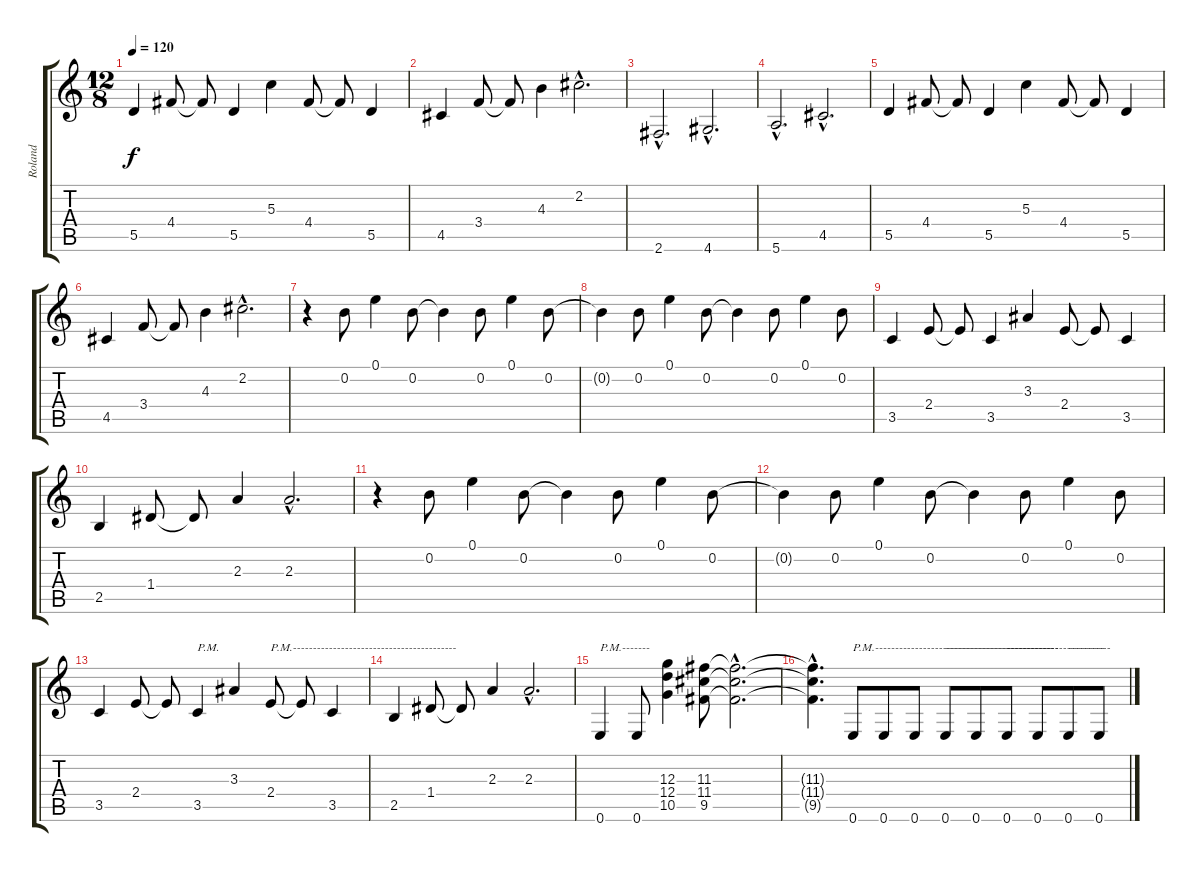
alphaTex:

\track ("Roland" "Roland") {instrument distortionguitar}
\staff {score tabs}
\tuning (E4 B3 G3 D3 A2 E2) {hide}
\ts (12 8)
\tempo 120
\clef g2
\ks c
5.5.4{dy f} 4.4.8 4.4{t}.8 5.5.4 5.3.4 4.4.8 4.4{t}.8 5.5.4 |
4.5.4 3.4.8 3.4{t}.8 4.3.4 2.2{hac}.2{d} |
2.6{hac}.2{d} 4.6{hac}.2{d} |
5.6{hac}.2{d} 4.5{hac}.2{d} |
5.5.4 4.4.8 4.4{t}.8 5.5.4 5.3.4 4.4.8 4.4{t}.8 5.5.4 |
4.5.4 3.4.8 3.4{t}.8 4.3.4 2.2{hac}.2{d} |
r.4 0.2.8 0.1.4 0.2.8 0.2{t}.4 0.2.8 0.1.4 0.2.8 |
0.2{t}.4 0.2.8 0.1.4 0.2.8 0.2{t}.4 0.2.8 0.1.4 0.2.8 |
3.5.4 2.4.8 2.4{t}.8 3.5.4 3.3.4 2.4.8 2.4{t}.8 3.5.4 |
2.5.4 1.4.8 1.4{t}.8 2.3.4 2.3{hac}.2{d} |
r.4 0.2.8 0.1.4 0.2.8 0.2{t}.4 0.2.8 0.1.4 0.2.8 |
0.2{t}.4 0.2.8 0.1.4 0.2.8 0.2{t}.4 0.2.8 0.1.4 0.2.8 |
3.5.4 2.4.8 2.4{t}.8 3.5.4{txt "P.M."} 3.3.4 2.4.8{txt "P.M.-----------------------------------------"} 2.4{t}.8 3.5.4 |
2.5.4 1.4.8 1.4{t}.8 2.3.4 2.3{hac}.2{d} |
0.6.4{txt "P.M.-------"} 0.6.8 (12.3 12.4 10.5).4 (11.3 11.4 9.5).8 (11.3{hac t} 11.4{hac t} 9.5{hac t}).2{d} |
(11.3{hac t} 11.4{hac t} 9.5{hac t}).4{d} 0.6.8{txt "P.M.----------------------------------------------"} 0.6.8 0.6.8 0.6.8{txt "---------------------------"} 0.6.8 0.6.8{txt "--------------------------"} 0.6.8 0.6.8{txt "---------"} 0.6.8
